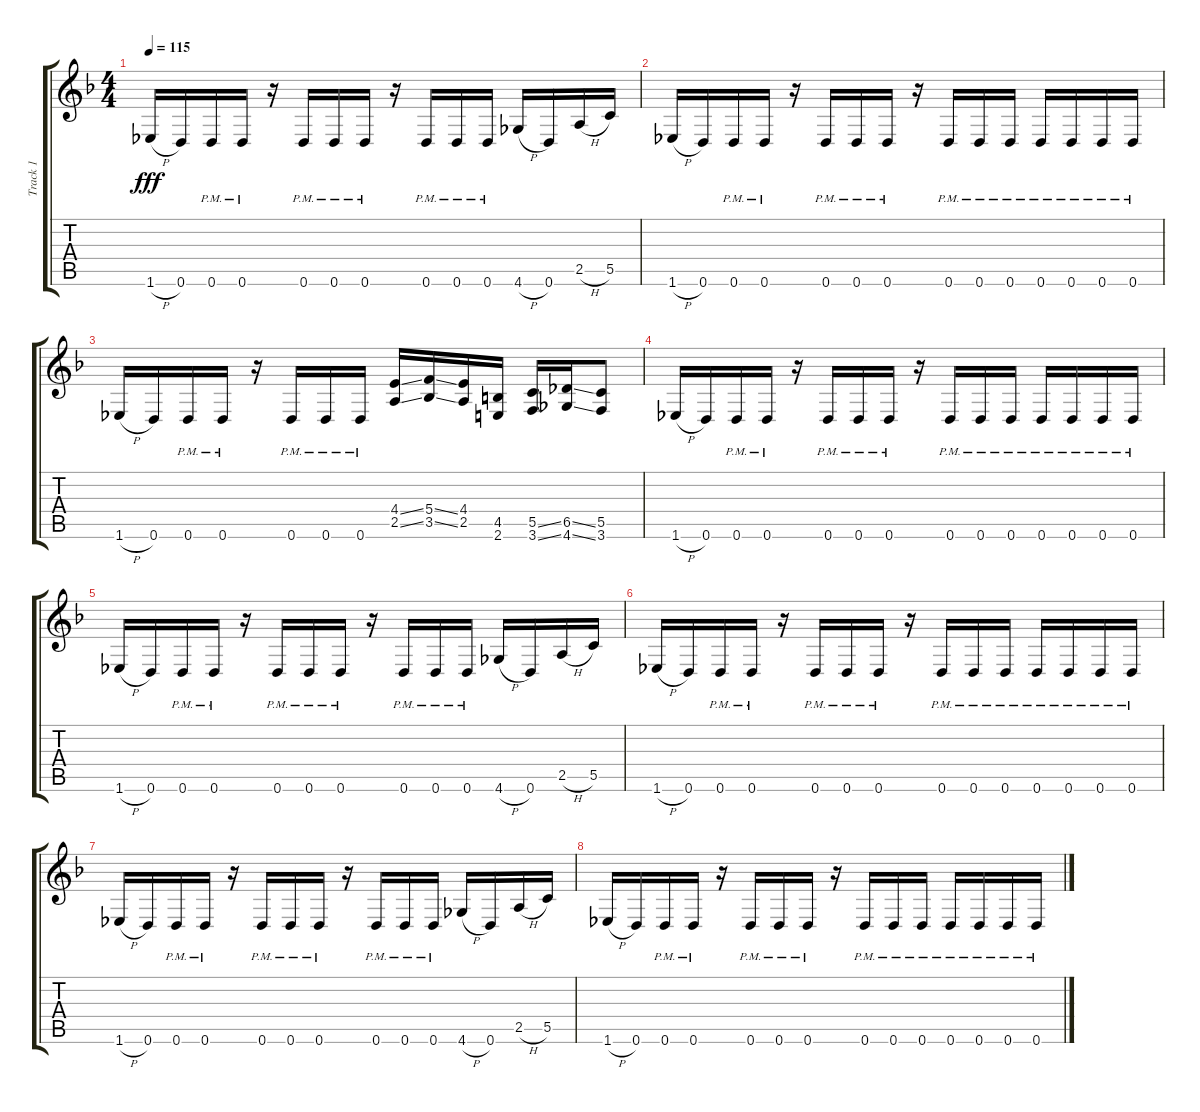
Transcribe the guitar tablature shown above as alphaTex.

\track ("Track 1" "Track 1") {instrument distortionguitar}
\staff {score tabs}
\tuning (D4 A3 F3 C3 G2 D2) {hide}
\ts (4 4)
\tempo 115
\clef g2
\ks dminor
1.6{h}.16{dy fff} 0.6.16 0.6{pm}.16 0.6{pm}.16 r.16 0.6{pm}.16 0.6{pm}.16 0.6{pm}.16 r.16 0.6{pm}.16 0.6{pm}.16 0.6{pm}.16 4.6{h}.16 0.6.16 2.5{h}.16 5.5.16 |
1.6{h}.16 0.6.16 0.6{pm}.16 0.6{pm}.16 r.16 0.6{pm}.16 0.6{pm}.16 0.6{pm}.16 r.16 0.6{pm}.16 0.6{pm}.16 0.6{pm}.16 0.6{pm}.16 0.6{pm}.16 0.6{pm}.16 0.6{pm}.16 |
1.6{h}.16 0.6.16 0.6{pm}.16 0.6{pm}.16 r.16 0.6{pm}.16 0.6{pm}.16 0.6{pm}.16 (4.4{ss} 2.5{ss}).16 (5.4{ss} 3.5{ss}).16 (4.4 2.5).16 (4.5 2.6).16 (5.5{ss} 3.6{ss}).16 (6.5{ss} 4.6{ss}).16 (5.5 3.6).8 |
1.6{h}.16 0.6.16 0.6{pm}.16 0.6{pm}.16 r.16 0.6{pm}.16 0.6{pm}.16 0.6{pm}.16 r.16 0.6{pm}.16 0.6{pm}.16 0.6{pm}.16 0.6{pm}.16 0.6{pm}.16 0.6{pm}.16 0.6{pm}.16 |
1.6{h}.16 0.6.16 0.6{pm}.16 0.6{pm}.16 r.16 0.6{pm}.16 0.6{pm}.16 0.6{pm}.16 r.16 0.6{pm}.16 0.6{pm}.16 0.6{pm}.16 4.6{h}.16 0.6.16 2.5{h}.16 5.5.16 |
1.6{h}.16 0.6.16 0.6{pm}.16 0.6{pm}.16 r.16 0.6{pm}.16 0.6{pm}.16 0.6{pm}.16 r.16 0.6{pm}.16 0.6{pm}.16 0.6{pm}.16 0.6{pm}.16 0.6{pm}.16 0.6{pm}.16 0.6{pm}.16 |
1.6{h}.16 0.6.16 0.6{pm}.16 0.6{pm}.16 r.16 0.6{pm}.16 0.6{pm}.16 0.6{pm}.16 r.16 0.6{pm}.16 0.6{pm}.16 0.6{pm}.16 4.6{h}.16 0.6.16 2.5{h}.16 5.5.16 |
1.6{h}.16 0.6.16 0.6{pm}.16 0.6{pm}.16 r.16 0.6{pm}.16 0.6{pm}.16 0.6{pm}.16 r.16 0.6{pm}.16 0.6{pm}.16 0.6{pm}.16 0.6{pm}.16 0.6{pm}.16 0.6{pm}.16 0.6{pm}.16
